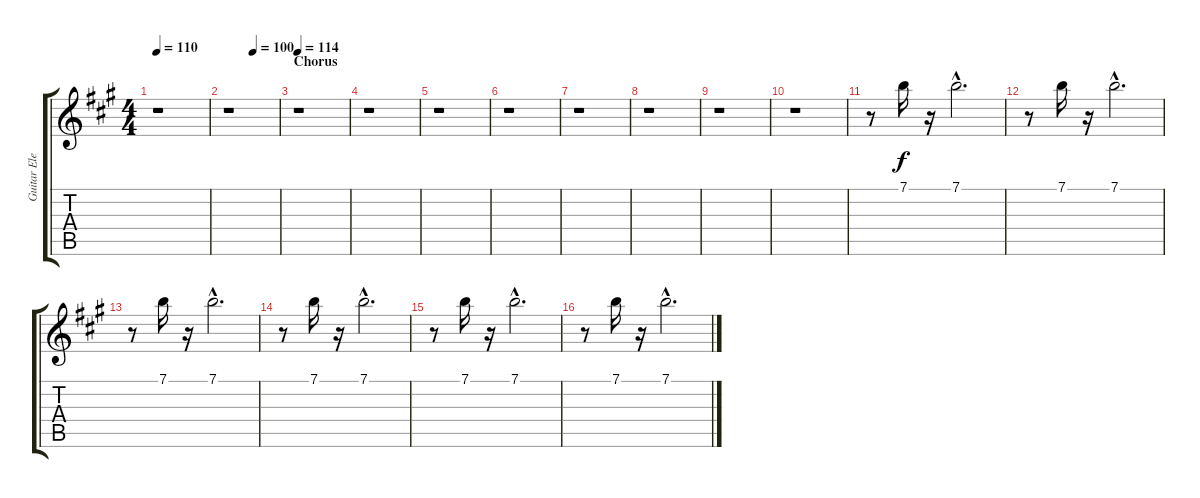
\track ("Guitar Electric (clean)" "Guitar Ele") {instrument electricguitarclean}
\staff {score tabs}
\tuning (E4 B3 G3 D3 A2 E2) {hide}
\ts (4 4)
\tempo 110
\clef g2
\ks a
r.1{dy f} |
\tempo (100 0.5)
r.1 |
\section ("" "Chorus")
\tempo 114
r.1 |
r.1 |
r.1 |
r.1 |
r.1 |
r.1 |
r.1 |
r.1 |
r.8{volume 13 instrument distortionguitar} 7.1.16 r.16 7.1{hac}.2{d} |
r.8{volume 13 instrument distortionguitar} 7.1.16 r.16 7.1{hac}.2{d} |
r.8{volume 13 instrument distortionguitar} 7.1.16 r.16 7.1{hac}.2{d} |
r.8{volume 13 instrument distortionguitar} 7.1.16 r.16 7.1{hac}.2{d} |
r.8{volume 13 instrument distortionguitar} 7.1.16 r.16 7.1{hac}.2{d} |
r.8{volume 13 instrument distortionguitar} 7.1.16 r.16 7.1{hac}.2{d}
